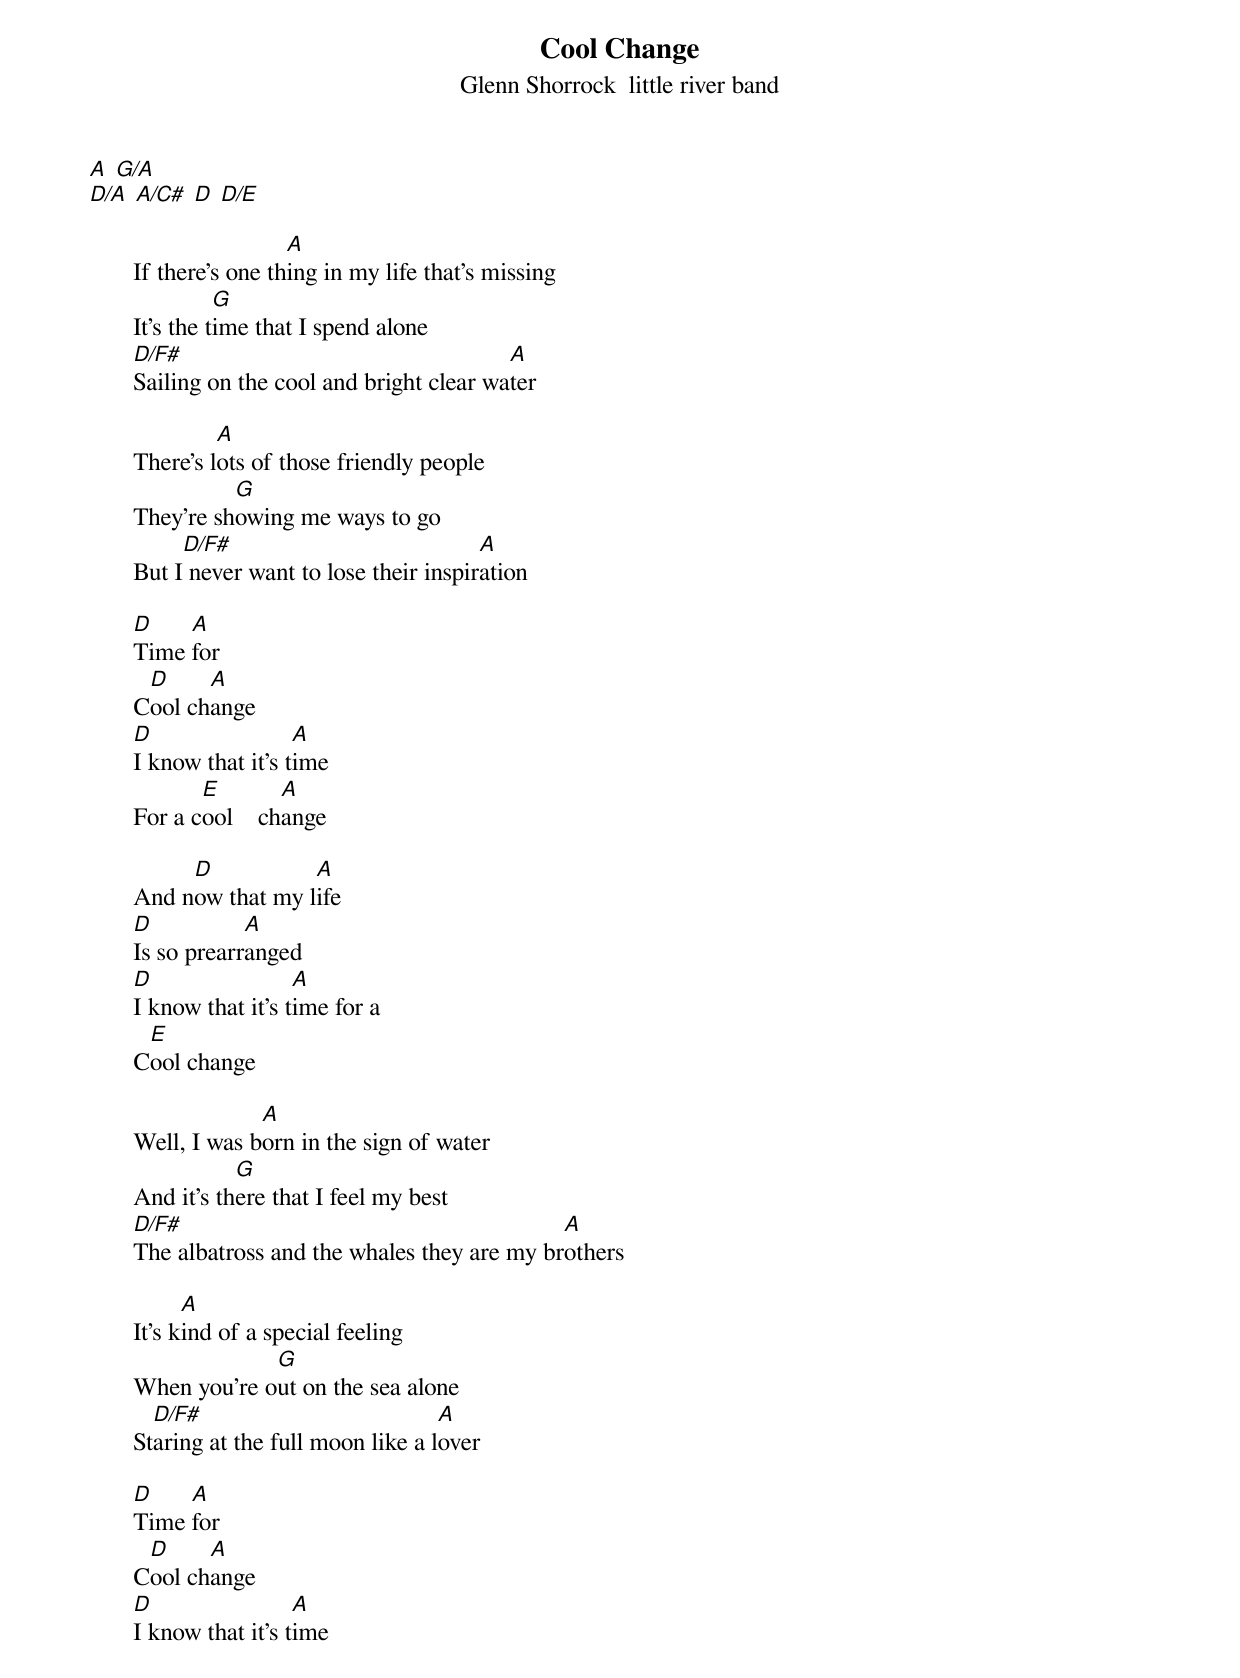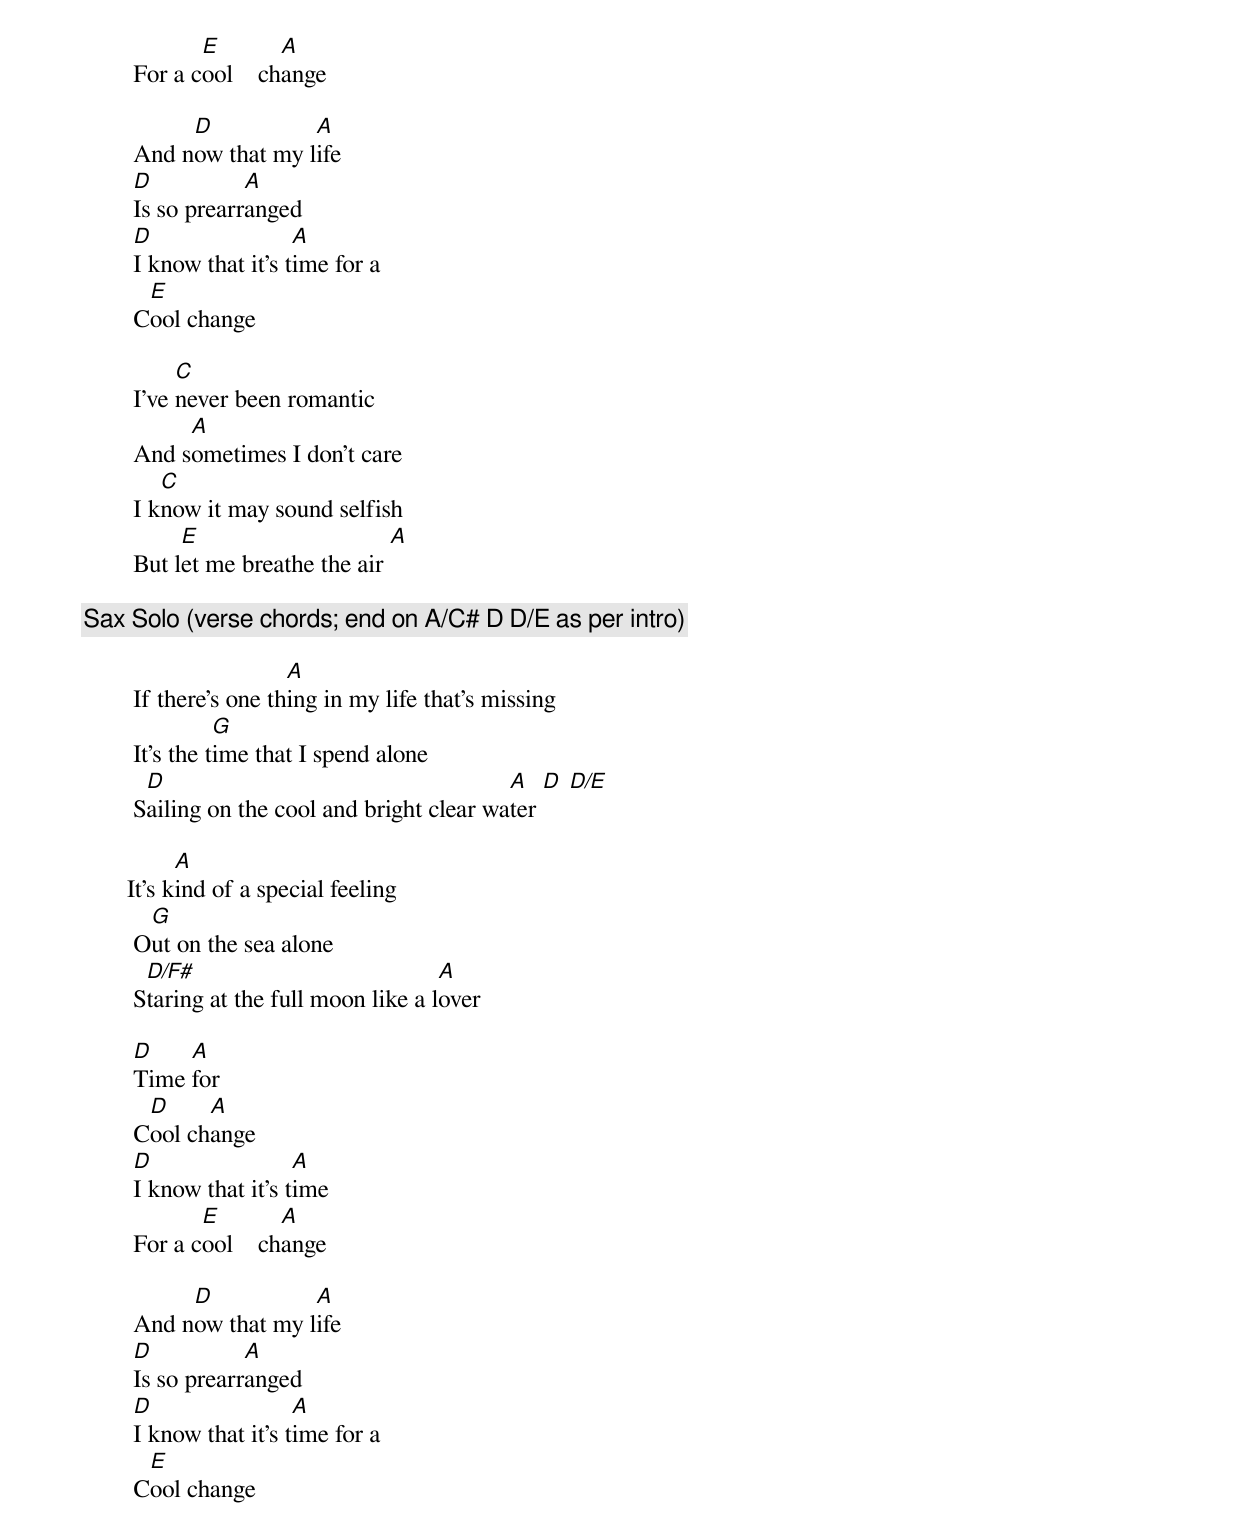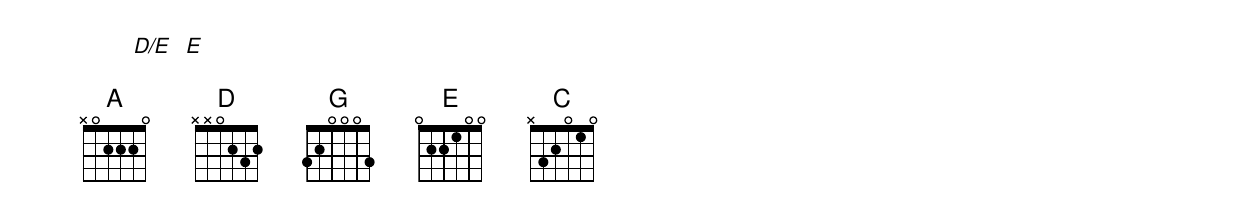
{title: Cool Change}
{subtitle: Glenn Shorrock  little river band}
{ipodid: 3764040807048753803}
 [A] [G/A]
 [D/A] [A/C#] [D] [D/E]

        If there's one th[A]ing in my life that's missing
        It's the t[G]ime that I spend alone
        [D/F#]Sailing on the cool and bright clear wa[A]ter

        There's l[A]ots of those friendly people
        They're sh[G]owing me ways to go
        But I[D/F#] never want to lose their inspir[A]ation

        [D]Time [A]for
        C[D]ool ch[A]ange
        [D]I know that it's t[A]ime
        For a c[E]ool    ch[A]ange

        And n[D]ow that my l[A]ife
        [D]Is so prearr[A]anged
        [D]I know that it's t[A]ime for a
        C[E]ool change

        Well, I was b[A]orn in the sign of water
        And it's th[G]ere that I feel my best
        [D/F#]The albatross and the whales they are my br[A]others

        It's k[A]ind of a special feeling
        When you're o[G]ut on the sea alone
        St[D/F#]aring at the full moon like a l[A]over

        [D]Time [A]for
        C[D]ool ch[A]ange
        [D]I know that it's t[A]ime
        For a c[E]ool    ch[A]ange

        And n[D]ow that my l[A]ife
        [D]Is so prearr[A]anged
        [D]I know that it's t[A]ime for a
        C[E]ool change

        I've [C]never been romantic
        And s[A]ometimes I don't care
        I k[C]now it may sound selfish
        But l[E]et me breathe the air [A]

{c:Sax Solo (verse chords; end on A/C# D D/E as per intro)}

        If there's one th[A]ing in my life that's missing
        It's the t[G]ime that I spend alone
        S[D]ailing on the cool and bright clear wa[A]ter [D] [D/E]

       It's k[A]ind of a special feeling
        O[G]ut on the sea alone
        S[D/F#]taring at the full moon like a l[A]over

        [D]Time [A]for
        C[D]ool ch[A]ange
        [D]I know that it's t[A]ime
        For a c[E]ool    ch[A]ange

        And n[D]ow that my l[A]ife
        [D]Is so prearr[A]anged
        [D]I know that it's t[A]ime for a
        C[E]ool change

        [D/E]  [E]

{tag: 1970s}
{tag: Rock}
